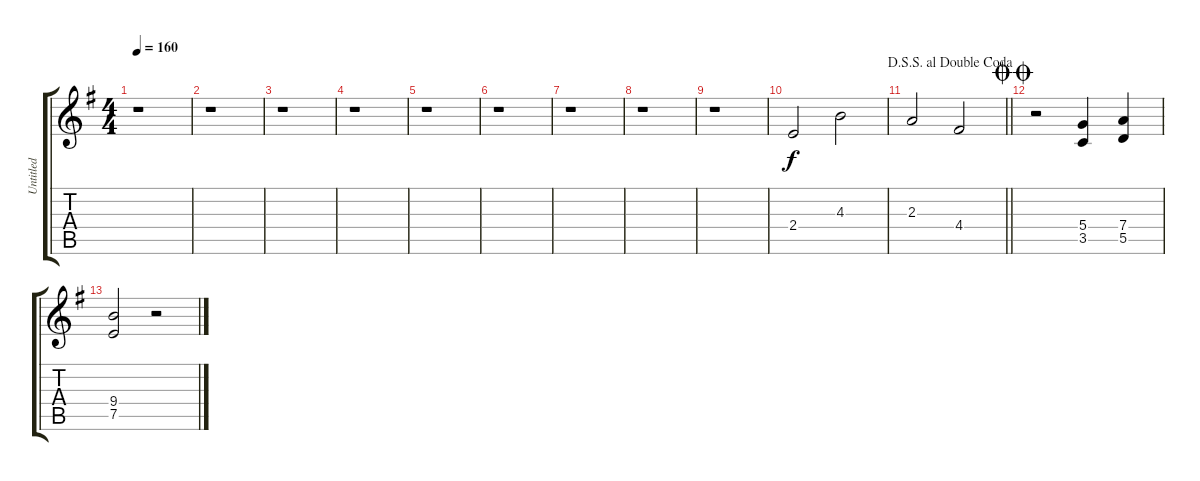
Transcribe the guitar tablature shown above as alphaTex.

\track ("Untitled" "Untitled") {instrument distortionguitar}
\staff {score tabs}
\tuning (E4 B3 G3 D3 A2 E2) {hide}
\ts (4 4)
\tempo 160
\clef g2
\ks g
r.1{dy f} |
r.1 |
r.1 |
r.1 |
r.1 |
r.1 |
r.1 |
r.1 |
r.1 |
2.4.2 4.3.2 |
\jump dalsegnosegnoaldoublecoda
\barLineRight lightlight
2.3.2 4.4.2 |
\jump doublecoda
r.2 (5.4 3.5).4 (7.4 5.5).4 |
(9.4 7.5).2 r.2
